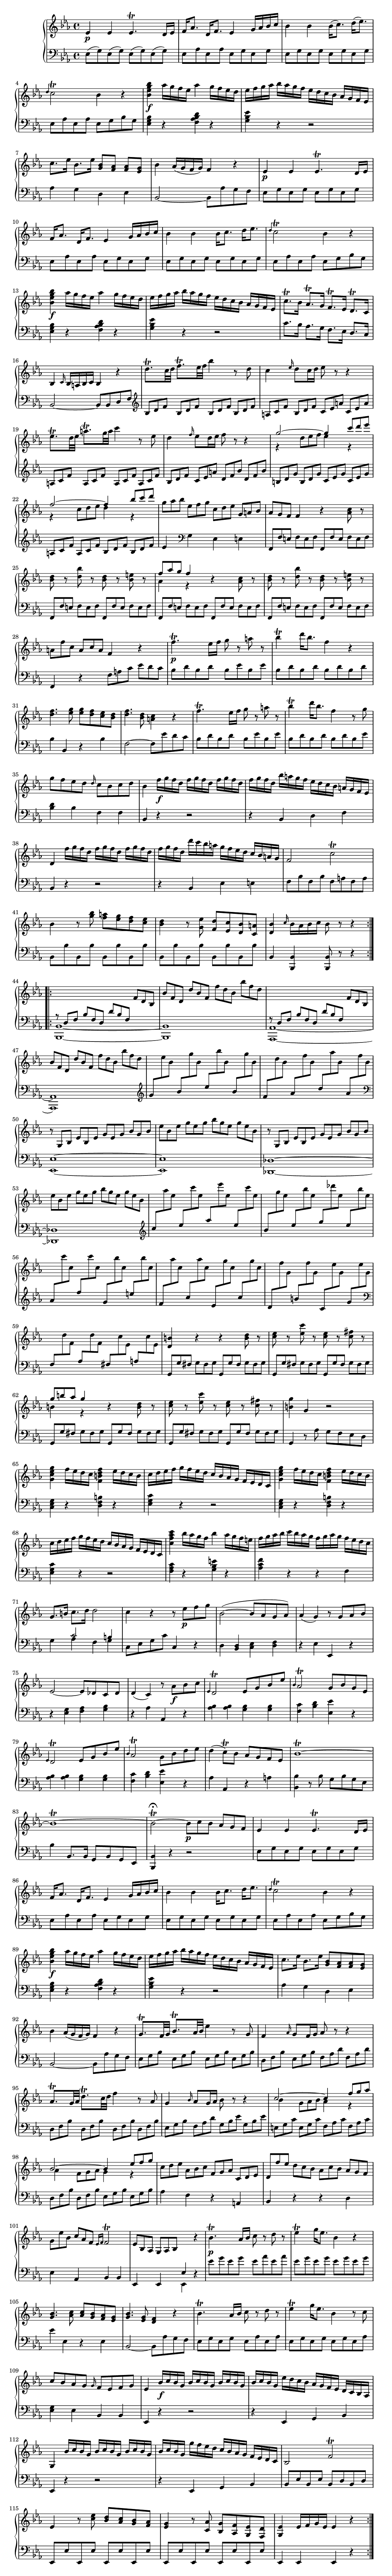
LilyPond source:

\version "2.22.2"
\include "../../stylesheets/annotation.ly"
\include "../../stylesheets/score.ly"
\include "../../stylesheets/typography.ly"

piece = "Allegro"

global = {
  \time 4/4
  \key es \major
}

upVoice = \new Voice {
  \relative es' {
    \repeat volta 2 {
      \clef "treble"
      es4 \p es es4. \trill d16 es |
      f16 as8. d,16 f8. es4 g16 as bes c |
      bes4 bes bes16 ( c8.) d16 ( es8. ) |
      \grace { d4 } c2 \trill bes4 r |
      <bes' g es bes>4 \f as16 g f es as4 g16 f es d |
      es16 f g as bes as g f es d c bes as g f es |
      c'8. es16 bes8. es16 <bes g>8 [ <as f> ] <as f> [ <g es> ] |
      bes4 as16 ( g f g ) f4 r |
      es4 \p es es4. \trill d16 es | \barNumberCheck #10
      f16 as8. d,16 f8. es4 g16 as bes c |
      bes4 bes bes16 c8. d16 es8. |
      \grace { d4 } c2 \trill bes4 r |
      <bes' g es bes>4 \f as16 g f es as4 g16 f es d |
      es16 f g as bes as g f es d c bes as g f es |
      c'8. \trill bes16 as8. \trill g16 f8. \trill es16 d8. \trill c16 |
      bes4 \grace { c16 } bes16 a bes c bes4 r |
      d'8. \trill c32 d f8. \trill es32 f bes4 r8 d, |
      c4 \grace { es16 } d8 c16 d es8 r r4 |
      es8. \trill d32 es a8. \trill g32 a c4 r8 es, | \barNumberCheck #20
      d4 \grace { f16 } es8 d16 es f8 r r4 |
      << { \voiceOne g2 ~ g4 \omit TupletNumber \tuplet 3/2 { c8 d es } } \new Voice { \voiceTwo r4 \omit TupletNumber \tuplet 3/2 { d,8 es f } es4 r } >> \oneVoice |
      << { \voiceOne f2 ~ f4 \omit TupletNumber \tuplet 3/2 { bes8 c d } } \new Voice { \voiceTwo r4 \omit TupletNumber \tuplet 3/2 { c,8 d es } d4 r } >> \oneVoice |
      \tuplet 3/2 4 { g8 [ as bes ] es, [ f g ] c, [ d es ] g, [ a bes ] } |
      \tuplet 3/2 { as8 g f } f4 r <c' as>8 r |
      <d bes>8 r <bes' d,> r <d, bes> r <e bes> r |
      << { \voiceOne \tuplet 3/2 { f8 as g } f4 } \new Voice { \voiceTwo as,4 r } >> \oneVoice r4 <c as>8 r8 |
      <d bes>8 r <bes' d,> r <d, bes> r <e bes> r |
      \tuplet 3/2 4 { a,8 [ f' c ] a [ c a ] } f4 r |
      f'4. \trill \p es16 f g8 r a r | \barNumberCheck #30
      bes4 \trill d16 bes8. f4 r |
      <f d>4. <g es>8 <g es> <f d> <es c> <d bes> |
      <f d>4. <d bes>8 <c a>4 r |
      f4. \trill es16 f g8 r a r |
      bes4 \trill d16 bes8. f4 r8 g |
      g8 f es d \grace { d16 } c8 bes c d |
      bes4 f'16 \f g f d f g f d f g f d |
      f16 g f d bes' a g f es d c bes a g f es |
      d4 f'16 g f d f g f d f g f d |
      f16 g f d d' c bes a g f es d c bes a g | \barNumberCheck #40
      f2 c'2 \trill |
      bes4 r8 <bes' g> <a f> <g es> <f d> <es c> |
      <d bes>4 r8 <es g,> <d f,> <c es,> <bes d,> <a c,> |
      <bes d,>4 \grace { c16 } bes16 as bes c bes8 r r4
    }
    \repeat volta 2 {
      \override TupletBracket.bracket-visibility = ##f \change Staff = "down" \tuplet 3/2 4 { \stemUp r8 d,, [ f ] bes [ f d ] d' [ bes f ] \stemNeutral } \change Staff = "up" \tuplet 3/2 { f'8 [ d bes ] } |
      \tuplet 3/2 4 { bes'8 [ f d ] d' [ bes f ] f' [ d bes ] bes' [ f d ] } |
      \change Staff = "down" \tuplet 3/2 4 { \stemUp r8 d,, [ f ] bes [ f d ] d' [ bes f ] \stemNeutral } \change Staff = "up" \tuplet 3/2 { f'8 [ d bes ] } |
      \tuplet 3/2 4 { bes'8 [ f d ] d' [ bes f ] f' [ d bes ] bes' [ f d ] } |
      s1 |
      s1 | \barNumberCheck #50
      \tuplet 3/2 4 { r8 g,, [ bes ] es [ bes es ] g [ es g ] bes [ g bes ] } |
      \tuplet 3/2 4 { es8 [ bes es ] g [ es g ] bes [ g es ] g [ es bes ] } |
      \tuplet 3/2 4 { r8 g, [ bes ] es [ bes es ] g [ es g ] bes [ g bes ] } |
      \tuplet 3/2 4 { es8 [ bes es ] g [ es g ] bes [ g es ] g [ es bes ] } |
      s1 |
      s1 |
      s1 |
      s1 |
      s1 |
      s1 | \barNumberCheck #60
      <b d,>4 r r <d b>8 r |
      <es c>8 r <c' es,> r <es, c> r <fis c> r |
      << \voiceOne \tuplet 3/2 { g b as g4 } \new Voice { \voiceTwo b,4 r } >> \oneVoice r4 <d b>8 r |
      <es c>8 r <c' es,> r <es, c> r <fis c> r |
      <g b,>4 g, r2 |
      <g' es c g>4 f16 es d c <f d b f>4 es16 d c b |
      c16 d es f g f es d c bes as g f es d c |
      <g'' es c g>4 f16 es d c <f d b f>4 es16 d c b |
      c d es f g f es d c bes as g f es d c |
      <c'' as f c>4 bes16 as g f bes4 as16 g f e | \barNumberCheck #70
      f16 g as bes c bes as g f g as g f es d c |
      g8. b16 c8. d16 d2 |
      c4 r r8 es \p f g |
      bes,2 ~ ( bes8 as g as ) |
      as4 ( g ) r8 g as bes |
      es,2 ~ es8 des c des |
      d4 ( c4 ) r8 as' \f bes c |
      \grace { es,4 } d2 \trill es8 g bes es |
      \grace { bes4 } as2 \trill g8 bes g es |
      \grace { es4 } d2 \trill es8 g bes es | \barNumberCheck #80
      \grace { bes4 } as2 \trill g8 bes d es |
      d4 ( c8 \trill ) bes as g f es |
      bes'1 \trill ~ |
      bes1 \trill ~ |
      bes2 \trill \fermata ~ \tuplet 3/2 4 { bes8 [ \p c bes ] as [ g f ] } |
      es4 es es4. \trill d16 es |
      f16 as8. d,16 f8. es4 g16 as bes c |
      bes4 bes bes16 c8. d16 es8. |
      \grace { d4 } c2 \trill bes4 r |
      <bes' g es bes>4 \f as16 g f es as4 g16 f es d | \barNumberCheck #90
      es f g as bes as g f es d c bes as g f es |
      c'8. es16 bes8. es16 <bes g>8 <as f> <as f> <g es> |
      bes4 as16 ( g f g ) f4 r |
      g8. \trill f32 g bes8. \trill as32 bes es4 r8 g, |
      f4 \grace { as16 } g8 f16 g as8 r r4 |
      as8. \trill g32 as d8. \trill c32 d f4 r8 as, |
      g4 \grace { bes16 } as8 g16 as bes8 r r4 |
      << { \voiceOne c2 ~ c4 \tuplet 3/2 { f8 g as } } \new Voice { \voiceTwo bes,4 \omit TupletNumber \tuplet 3/2 { g8 as bes } as4 r } >> \oneVoice |
      << { \voiceOne bes2 ~ bes4 \tuplet 3/2 { es8 f g } } \new Voice { \voiceTwo as,4 \omit TupletNumber \tuplet 3/2 { f8 g aes } g4 r } >> \oneVoice |
      \tuplet 3/2 4 { c8 [ d es ] as, [ bes c ] f, [ g as ] c, [ d es ] } | \barNumberCheck #100
      \tuplet 3/2 4 { d8 [ f' es ] d [ c bes ] as [ c bes ] as [ g f ] } |
      \tuplet 3/2 4 { g8 [ es' bes ] c [ as f ] } \grace { es16 f } f2 \trill |
      \tuplet 3/2 4 { es8 [ bes as ] g [ as bes ] } \change Staff = "down" \once \stemUp es,4 \change Staff = "up" r |
      bes''4. \trill \p as16 bes c8 r d r |
      es4 \trill g16 es8. bes4 r |
      <bes g>4. <c as>8 <c as>8 <bes g> <as f> <g es> |
      <bes g>4. <g es>8 <f d>4 r |
      bes4. \trill as16 bes c8 r d r |
      es4 \trill g16 es8. bes4 r8 c |
      c8 bes as g \grace { g16 } f8 es f g | \barNumberCheck #110
      es4 bes'16 \f c bes g bes c bes g bes c bes g |
      bes16 c16 bes16 g16 es'16 d16 c16 bes16 as16 g16 f16 es16 d16 c16 bes16 as16 |
      g4 bes'16 c bes g bes c bes g bes c bes g |
      bes16 c bes g g' f es d c bes as g f es d c |
      bes2 f'2 \trill |
      es4 r8 <es' c> <d bes> <c as> <bes g> <as f> |
      <g es>4 r8 <as c,> <g bes,> <f as,> <es g,> <d f,> |
      <es g,>4 es16 f g es es4 r
    }
  }
}

downVoice = \new Voice {
  \relative es {
    \repeat volta 2 {
      \clef "bass"
      es8 ( g ) es ( g ) es ( g ) es ( g) |
      es8 as es as es g es g |
      es8 g es g es g es g |
      es8 as es as es g bes g |
      <bes g es>4 r <d bes as f> r |
      <es bes g>4 r r2 |
      as,4 g d es |
      bes2 ~ bes8 as' g f |
      es8 g es g es g es g | \barNumberCheck #10
      es8 as es as es g es g |
      es8 g es g es g es g |
      es8 as es as es g bes g |
      <bes g es>4 r <d bes as f> r |
      <es bes g>4 r r2 |
      c8. bes16 as8. g16 f8. es16 d8. c16 |
      bes2 ~ bes8 bes d f |
      \clef "treble" \omit TupletNumber \tuplet 3/2 4 { bes8 [ d f ] bes, [ d f ] bes, [ d f ] bes, [ d f ] } |
      \tuplet 3/2 4 { a,8 [ c f ] bes, [ d f ] c [ es a ] c, [ es a ] } |
      \tuplet 3/2 4 { a,8 [ c f ] a, [ c f ] a, [ c f ] a, [ c f ] } | \barNumberCheck #20
      \tuplet 3/2 4 { bes,8 [ d f ] c [ es a ] d, [ f bes ] d, [ f bes ] } |
      \tuplet 3/2 4 { b,8 [ d g ] b, [ d g ] c, [ es g ] c, [ es g ] } |
      \tuplet 3/2 4 { a,8 [ c f ] a, [ c f ] bes, [ d f ] bes, [ d f ] } |
      es4 \clef "bass" g, es e |
      \tuplet 3/2 4 { f,8 [ f' e ] f [ e f ] f, [ f' e ] f [ e f ] } |
      \tuplet 3/2 4 { f,8 [ f' e ] f [ e f ] f, [ f' e ] f [ e f ] } |
      \tuplet 3/2 4 { f,8 [ f' e ] f [ e f ] f, [ f' e ] f [ e f ] } |
      \tuplet 3/2 4 { f,8 [ f' e ] f [ e f ] f, [ f' e ] f [ e f ] } |
      f,4 r \tuplet 3/2 4 { f'8 [ a c ] es8 [ d8 c8 ] } |
      bes8 d bes d bes es bes es | \barNumberCheck #30
      bes8 d bes d bes d bes d |
      bes4 bes, r bes' |
      f2 ~ f8 es' d c |
      bes8 d bes d bes es bes es |
      bes8 d bes d bes d bes es |
      <d bes>4 bes f f |
      bes,4 r r2 |
      r4 bes d f |
      bes,4 r r2 |
      r4 bes es e | \barNumberCheck #40
      f8 bes f bes f a f a |
      bes,8 bes' bes, bes' bes, bes' bes, bes' |
      bes,8 bes' bes, bes' bes, bes' bes, bes' |
      bes,4 <bes bes,> <bes bes,>8 r r4
    }
    \repeat volta 2 {
      \once \tieDown <bes bes,>1 ~ |
      <bes bes,>1 |
      \once \tieDown <as as,>1 ~ |
      <as as,>1 |
      \override Beam.damping = #2
      \clef "treble" \tuplet 3/2 4 {
        g''8 \change Staff = "up" es' bes \change Staff = "down"
        bes \change Staff = "up" g' bes, \change Staff = "down"
        es \change Staff = "up" bes' bes, \change Staff = "down"
        bes \change Staff = "up" g' bes, \change Staff = "down"
      } |
      \tuplet 3/2 4 {
        f8 \change Staff = "up" d' bes \change Staff = "down"
        as \change Staff = "up" f' bes, \change Staff = "down"
        d \change Staff = "up" as' bes, \change Staff = "down"
        as \change Staff = "up" f' bes, \change Staff = "down"
      } | \barNumberCheck #50
      \revert Beam.damping
      \clef "bass" <es,, es,>1 ~ |
      <es es,>1 |
      <des des,>1 ~ |
      <des des,>1 |
      \override Beam.damping = #2
      \clef "treble" \tuplet 3/2 4 {
        c''8 \change Staff = "up" as' es \change Staff = "down"
        es \change Staff = "up" c' es, \change Staff = "down"
        as \change Staff = "up" es' es, \change Staff = "down"
        es \change Staff = "up" c' es, \change Staff = "down"
      } |
      \tuplet 3/2 4 {
        bes8 \change Staff = "up" g' es \change Staff = "down"
        es \change Staff = "up" bes' es, \change Staff = "down"
        g \change Staff = "up" des' es, \change Staff = "down"
        es \change Staff = "up" bes' es, \change Staff = "down"
      } |
      \tuplet 3/2 4 {
        as,8 \change Staff = "up" c' c, \change Staff = "down"
        f \change Staff = "up" c' c, \change Staff = "down"
        g \change Staff = "up" bes' c, \change Staff = "down"
        e \change Staff = "up" bes' c, \change Staff = "down"
      } |
      \tuplet 3/2 4 {
        f,8 \change Staff = "up" as' c, \change Staff = "down"
        c \change Staff = "up" as' c, \change Staff = "down"
        es, \change Staff = "up" g' c, \change Staff = "down"
        c \change Staff = "up" g' c, \change Staff = "down"
      } |
      \tuplet 3/2 4 {
        d,8 \change Staff = "up" f' g, \change Staff = "down"
        b \change Staff = "up" f' g, \change Staff = "down"
        c, \change Staff = "up" es' g, \change Staff = "down"
        g \change Staff = "up" es' g, \change Staff = "down"
      } |
      \clef "bass" \tuplet 3/2 4 {
        f,8 \change Staff = "up" d'' f, \change Staff = "down"
        as, \change Staff = "up" d' f, \change Staff = "down"
        fis, \change Staff = "up" c'' es, \change Staff = "down"
        a, \change Staff = "up" c' es, \change Staff = "down"
      } | \barNumberCheck #60
      \revert Beam.damping
      \tuplet 3/2 4 { g,,8 [ g' fis ] g [ fis g ] g, [ g' fis ] g [ fis g ] } |
      \tuplet 3/2 4 { g,8 [ g' fis ] g [ fis g ] g, [ g' fis ] g [ fis g ] } |
      \tuplet 3/2 4 { g,8 [ g' fis ] g [ fis g ] g, [ g' fis ] g [ fis g ] } |
      \tuplet 3/2 4 { g,8 [ g' fis ] g [ fis g ] g, [ g' fis ] g [ fis g ] } |
      g,4 r8 as' g f es d |
      <g es c>4 r <b f d> r |
      <c g es>4 r r2 |
      <g es c>4 r <b f d> r |
      <c g es>4 r r2 |
      <c as f>4 r <e bes g> r | \barNumberCheck #70
      <f c as>4 r r f, |
      g << { \voiceOne c2 b4 } \new Voice { \voiceTwo as4 f g } >> \oneVoice |
      c,8 [ es g c ] c,4 r |
      d4 <d bes> <es c> <f d> |
      r4 es es, r |
      r4 <g' es> <as f> <bes g> |
      r4 as as, r |
      <bes' as>4 <bes as> <bes g> <bes g> |
      <c f,>4 <d bes> <es es,> r |
      <bes as>4 <bes as> <bes g> <bes g> | \barNumberCheck #80
      <c f,>4 <d bes> <es es,> r |
      as,4 as, r a' |
      <bes bes,>4 r8 bes g bes g es |
      bes'4 bes,8. bes16 g8 bes g es |
      <bes' bes,>4 r r2 |
      es8 g es g es g es g |
      es8 as es as es g es g |
      es8 g es g es g es g |
      es8 as es as es g bes g |
      <bes g es>4 r <d bes as f> r | \barNumberCheck #90
      <es bes g>4 r r2 |
      as,4 g d es |
      bes2 ~ bes8 as' g f |
      \tuplet 3/2 4 { es8 [ g bes ] es, [ g bes ] es, [ g bes ] es, [ g bes ] } |
      \tuplet 3/2 4 { d,8 [ f bes ] es, [ g bes ] f [ as d ] f, [ as d ] } |
      \tuplet 3/2 4 { d,8 [ f bes ] d, [ f bes ] d, [ f bes ] d, [ f bes ] } |
      \tuplet 3/2 4 { es,8 [ g bes ] f [ as d ] g, [ bes es ] g, [ bes es ] } |
      \tuplet 3/2 4 { e,8 [ g c ] e, [ g c ] f, [ as c ] f, [ as c ] } |
      \tuplet 3/2 4 { d,8 [ f bes ] d, [ f bes ] es, [ g bes ] es, [ g bes ] } |
      as4 f r a, | \barNumberCheck #100
      bes4 r r d |
      es4 as, bes bes |
      es,4 es \once \stemDown es r |
      es''8 g es g es as es as |
      es8 g es g es g es g |
      es4 es, r es |
      bes2 ~ bes8 as' g f |
      es8 g es g es as es as |
      es8 g es g es g es as |
      <g es>4 es bes bes | \barNumberCheck #110
      es,4 r r2 |
      r4 es g bes |
      es,4 r r2 |
      r4 es g bes |
      bes8 es bes es bes d bes d |
      es,8 es' es, es' es, es' es, es' |
      es,8 es' es, es' es, es' es, es' |
      es,4 es4 es4 r4
    }
  }
}

\score {
  \new PianoStaff <<
    \new Staff = "up" << \global \upVoice >>
    \new Staff = "down" << \global \downVoice >>
  >>
}
